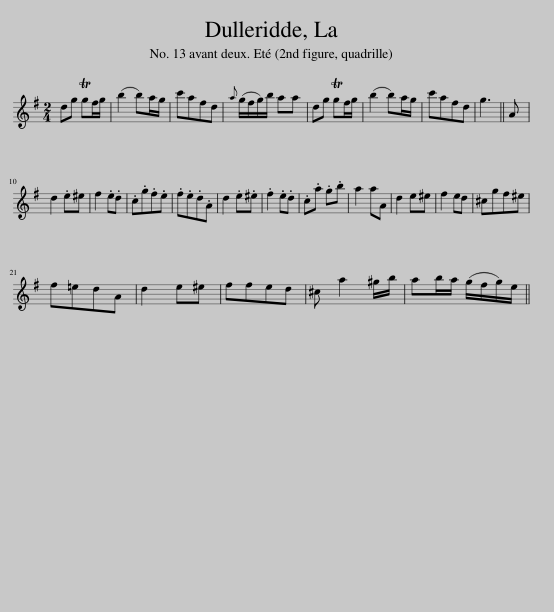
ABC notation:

X:1
L:1/8
M:2/4
I:linebreak $
K:G
V:1 treble
V:1
 dg Tgf/g/ | (b2 b)a/g/ | c'afd |{a} (g/f/g/)b/ aa | dg Tgf/g/ | %5
 (b2 b)a/g/ | c'afd | g3 || A |$ d2 .e^e | %10
 f2 .e.d | .c.g.f.e | .f.e.d.A | d2 .e.^e | .f2 .e.d | %15
 .c.a .g.b | a2 aA | d2 e^e | f2 ed | ^cgf^e |$ %20
 f=edA | d2 e^e | ffed | ^c a2 ^g/b/ | ab/a/ (g/f/g/)e/ || %25
